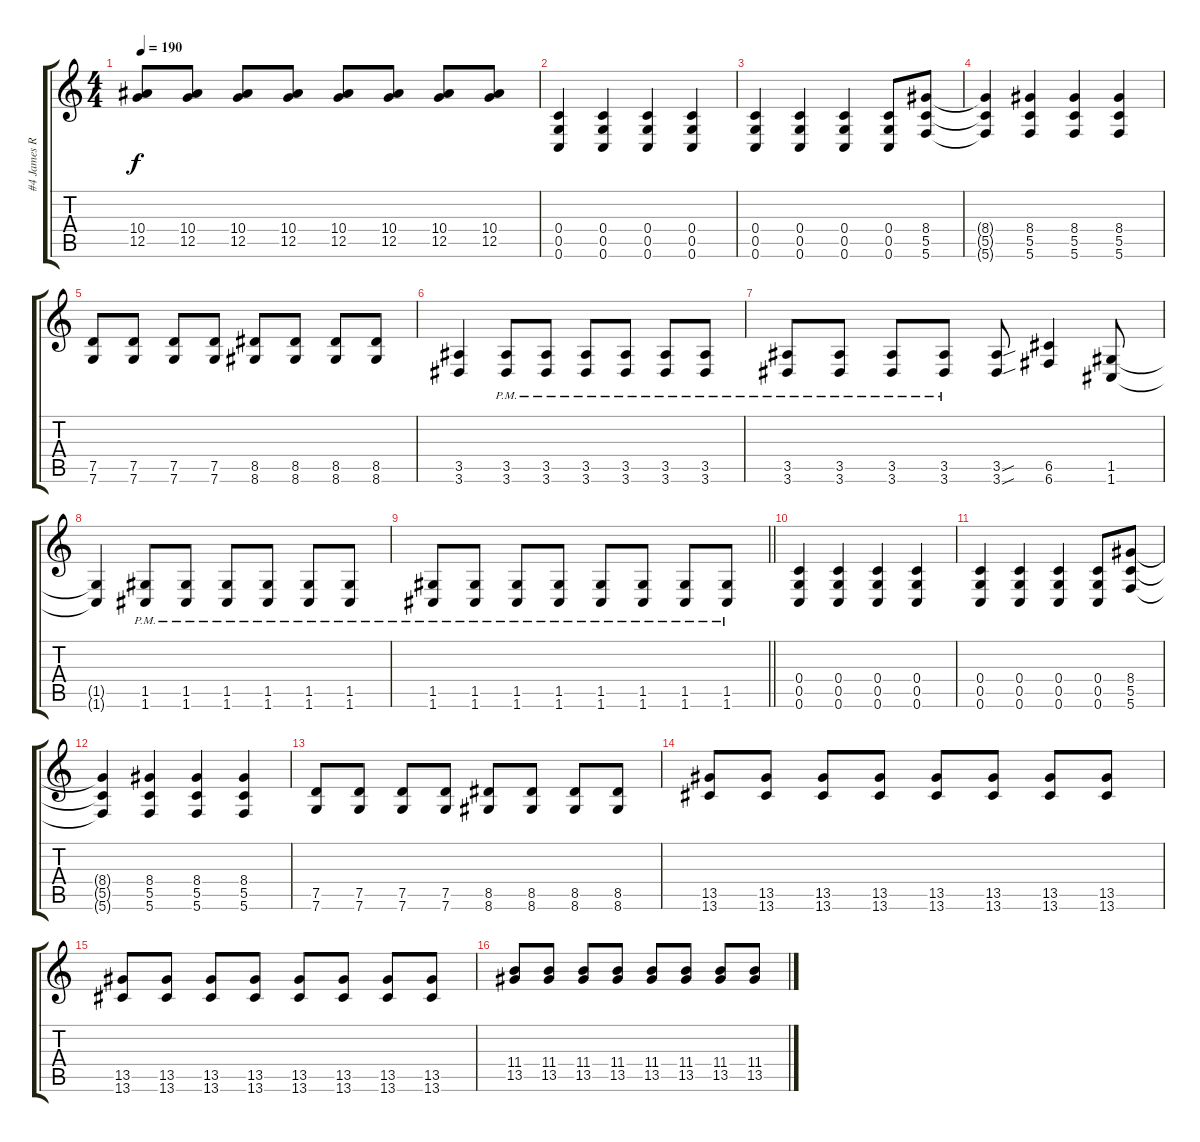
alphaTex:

\track ("#4 James Root" "#4 James R") {instrument distortionguitar}
\staff {score tabs}
\tuning (D4 A3 F3 C3 G2 C2) {hide}
\ts (4 4)
\tempo 190
\clef g2
\ks c
(10.4 12.5).8{dy f} (10.4 12.5).8 (10.4 12.5).8 (10.4 12.5).8 (10.4 12.5).8 (10.4 12.5).8 (10.4 12.5).8 (10.4 12.5).8 |
(0.4 0.5 0.6).4 (0.4 0.5 0.6).4 (0.4 0.5 0.6).4 (0.4 0.5 0.6).4 |
(0.4 0.5 0.6).4 (0.4 0.5 0.6).4 (0.4 0.5 0.6).4 (0.4 0.5 0.6).8 (8.4 5.5 5.6).8 |
(8.4{t} 5.5{t} 5.6{t}).4 (8.4 5.5 5.6).4 (8.4 5.5 5.6).4 (8.4 5.5 5.6).4 |
(7.5 7.6).8 (7.5 7.6).8 (7.5 7.6).8 (7.5 7.6).8 (8.5 8.6).8 (8.5 8.6).8 (8.5 8.6).8 (8.5 8.6).8 |
(3.5 3.6).4 (3.5{pm} 3.6{pm}).8 (3.5{pm} 3.6{pm}).8 (3.5{pm} 3.6{pm}).8 (3.5{pm} 3.6{pm}).8 (3.5{pm} 3.6{pm}).8 (3.5{pm} 3.6{pm}).8 |
(3.5{pm} 3.6{pm}).8 (3.5{pm} 3.6{pm}).8 (3.5{pm} 3.6{pm}).8 (3.5{pm} 3.6{pm}).8 (3.5{sou} 3.6{sou}).8 (6.5 6.6).4 (1.5 1.6).8 |
(1.5{t} 1.6{t}).4 (1.5{pm} 1.6{pm}).8 (1.5{pm} 1.6{pm}).8 (1.5{pm} 1.6{pm}).8 (1.5{pm} 1.6{pm}).8 (1.5{pm} 1.6{pm}).8 (1.5{pm} 1.6{pm}).8 |
\barLineRight lightlight
(1.5{pm} 1.6{pm}).8 (1.5{pm} 1.6{pm}).8 (1.5{pm} 1.6{pm}).8 (1.5{pm} 1.6{pm}).8 (1.5{pm} 1.6{pm}).8 (1.5{pm} 1.6{pm}).8 (1.5{pm} 1.6{pm}).8 (1.5{pm} 1.6{pm}).8 |
(0.4 0.5 0.6).4 (0.4 0.5 0.6).4 (0.4 0.5 0.6).4 (0.4 0.5 0.6).4 |
(0.4 0.5 0.6).4 (0.4 0.5 0.6).4 (0.4 0.5 0.6).4 (0.4 0.5 0.6).8 (8.4 5.5 5.6).8 |
(8.4{t} 5.5{t} 5.6{t}).4 (8.4 5.5 5.6).4 (8.4 5.5 5.6).4 (8.4 5.5 5.6).4 |
(7.5 7.6).8 (7.5 7.6).8 (7.5 7.6).8 (7.5 7.6).8 (8.5 8.6).8 (8.5 8.6).8 (8.5 8.6).8 (8.5 8.6).8 |
(13.5 13.6).8 (13.5 13.6).8 (13.5 13.6).8 (13.5 13.6).8 (13.5 13.6).8 (13.5 13.6).8 (13.5 13.6).8 (13.5 13.6).8 |
(13.5 13.6).8 (13.5 13.6).8 (13.5 13.6).8 (13.5 13.6).8 (13.5 13.6).8 (13.5 13.6).8 (13.5 13.6).8 (13.5 13.6).8 |
(11.4 13.5).8 (11.4 13.5).8 (11.4 13.5).8 (11.4 13.5).8 (11.4 13.5).8 (11.4 13.5).8 (11.4 13.5).8 (11.4 13.5).8
